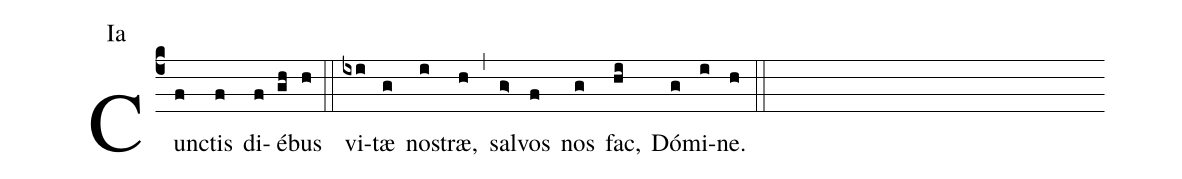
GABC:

annotation: Ia;
%%
(c4)Cun(f)ctis(f) di(f)é(gh)bus(h) (::) vi(ixi)tæ(g) no(i)stræ,(h) (,) sal(g>)vos(f) nos(g) fac,(hi) Dó(g)mi(i)ne.(h) (::)
